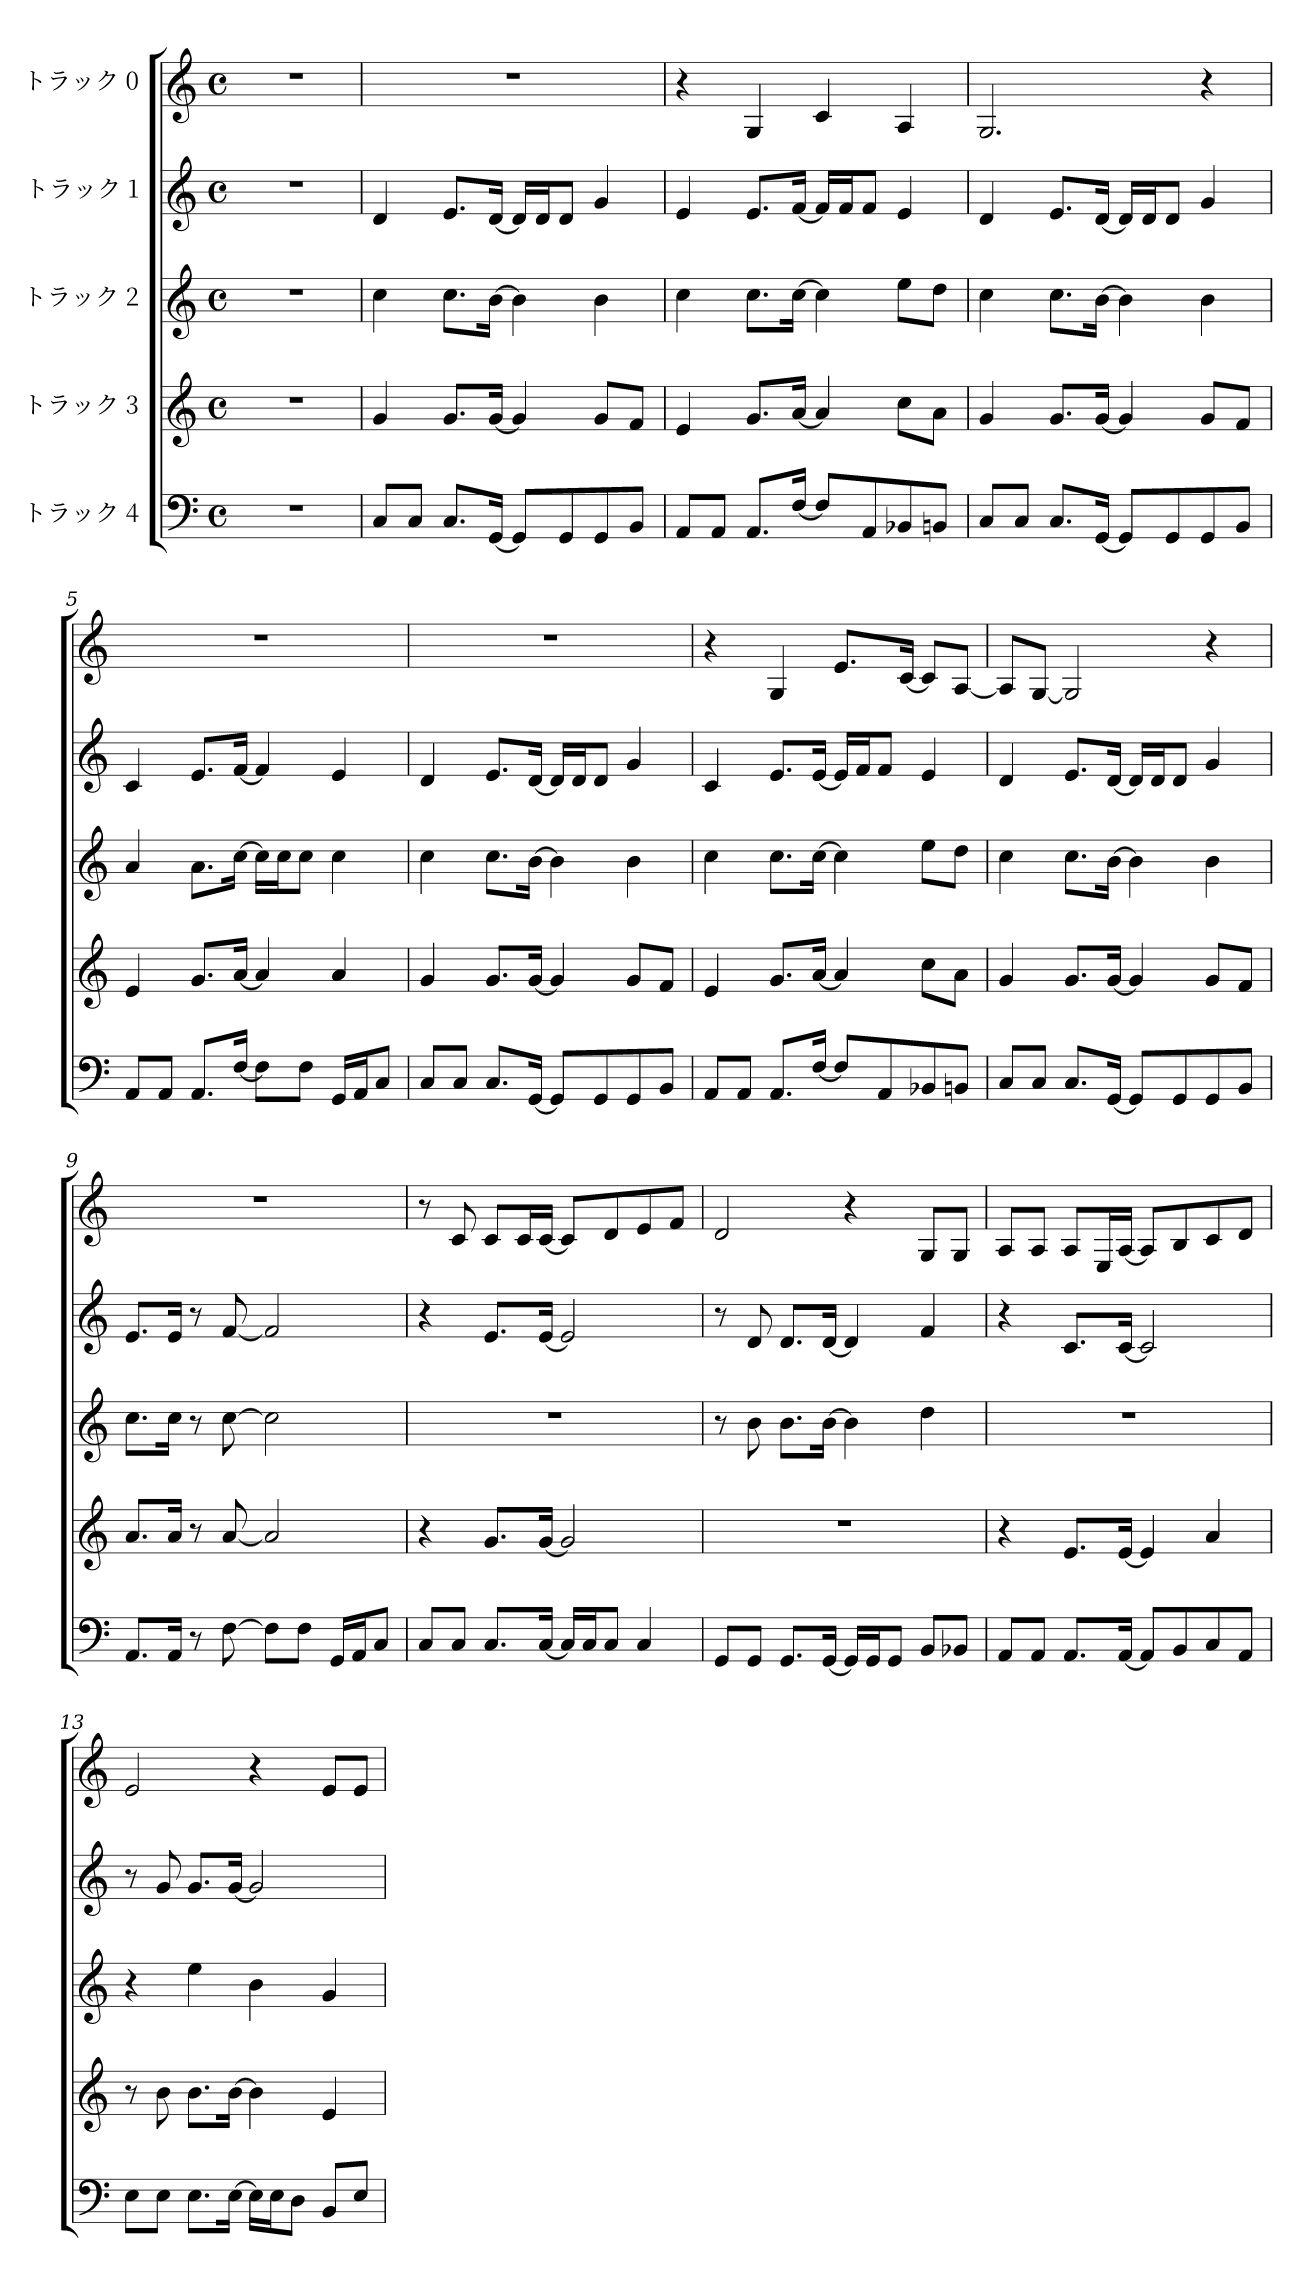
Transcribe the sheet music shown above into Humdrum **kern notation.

**kern	**kern	**kern	**kern	**kern
*part5	*part4	*part3	*part2	*part1
*staff5	*staff4	*staff3	*staff2	*staff1
*I"トラック 4	*I"トラック 3	*I"トラック 2	*I"トラック 1	*I"トラック 0
*clefF4	*clefG2	*clefG2	*clefG2	*clefG2
*k[]	*k[]	*k[]	*k[]	*k[]
*C:	*C:	*C:	*C:	*C:
*M4/4	*M4/4	*M4/4	*M4/4	*M4/4
*met(c)	*met(c)	*met(c)	*met(c)	*met(c)
=1	=1	=1	=1	=1
1r	1r	1r	1r	1r
=2	=2	=2	=2	=2
8C/L	4g/	4cc\	4d/	1r
8C/J	.	.	.	.
8.C/L	8.g/L	8.cc\L	8.e/L	.
[16GG/Jk	[16g/Jk	[16b\Jk	[16d/Jk	.
8GG/L]	4g/]	4b\]	16d/LL]	.
.	.	.	16d/J	.
8GG/	.	.	8d/J	.
8GG/	8g/L	4b\	4g/	.
8BB/J	8f/J	.	.	.
=3	=3	=3	=3	=3
8AA/L	4e/	4cc\	4e/	4r
8AA/J	.	.	.	.
8.AA/L	8.g/L	8.cc\L	8.e/L	4G/
[16F/Jk	[16a/Jk	[16cc\Jk	[16f/Jk	.
8F/L]	4a/]	4cc\]	16f/LL]	4c/
.	.	.	16f/J	.
8AA/	.	.	8f/J	.
8BB-X/	8cc\L	8ee\L	4e/	4A/
8BBn/J	8a\J	8dd\J	.	.
!!LO:LB:g=z
=4	=4	=4	=4	=4
8C/L	4g/	4cc\	4d/	2.G/
8C/J	.	.	.	.
8.C/L	8.g/L	8.cc\L	8.e/L	.
[16GG/Jk	[16g/Jk	[16b\Jk	[16d/Jk	.
8GG/L]	4g/]	4b\]	16d/LL]	.
.	.	.	16d/J	.
8GG/	.	.	8d/J	.
8GG/	8g/L	4b\	4g/	4r
8BB/J	8f/J	.	.	.
=5	=5	=5	=5	=5
8AA/L	4e/	4a/	4c/	1r
8AA/J	.	.	.	.
8.AA/L	8.g/L	8.a\L	8.e/L	.
[16F/Jk	[16a/Jk	[16cc\Jk	[16f/Jk	.
8F\L]	4a/]	16cc\LL]	4f/]	.
.	.	16cc\J	.	.
8F\J	.	8cc\J	.	.
16GG/LL	4a/	4cc\	4e/	.
16AA/J	.	.	.	.
8C/J	.	.	.	.
=6	=6	=6	=6	=6
8C/L	4g/	4cc\	4d/	1r
8C/J	.	.	.	.
8.C/L	8.g/L	8.cc\L	8.e/L	.
[16GG/Jk	[16g/Jk	[16b\Jk	[16d/Jk	.
8GG/L]	4g/]	4b\]	16d/LL]	.
.	.	.	16d/J	.
8GG/	.	.	8d/J	.
8GG/	8g/L	4b\	4g/	.
8BB/J	8f/J	.	.	.
!!LO:PB:g=z
=7	=7	=7	=7	=7
8AA/L	4e/	4cc\	4c/	4r
8AA/J	.	.	.	.
8.AA/L	8.g/L	8.cc\L	8.e/L	4G/
[16F/Jk	[16a/Jk	[16cc\Jk	[16e/Jk	.
8F/L]	4a/]	4cc\]	16e/LL]	8.e/L
.	.	.	16f/J	.
8AA/	.	.	8f/J	.
.	.	.	.	[16c/Jk
8BB-X/	8cc\L	8ee\L	4e/	8c/L]
8BBn/J	8a\J	8dd\J	.	[8A/J
=8	=8	=8	=8	=8
8C/L	4g/	4cc\	4d/	8A/L]
8C/J	.	.	.	[8G/J
8.C/L	8.g/L	8.cc\L	8.e/L	2G/]
[16GG/Jk	[16g/Jk	[16b\Jk	[16d/Jk	.
8GG/L]	4g/]	4b\]	16d/LL]	.
.	.	.	16d/J	.
8GG/	.	.	8d/J	.
8GG/	8g/L	4b\	4g/	4r
8BB/J	8f/J	.	.	.
=9	=9	=9	=9	=9
8.AA/L	8.a/L	8.cc\L	8.e/L	1r
16AA/Jk	16a/Jk	16cc\Jk	16e/Jk	.
8r	8r	8r	8r	.
[8F\	[8a/	[8cc\	[8f/	.
8F\L]	2a/]	2cc\]	2f/]	.
8F\J	.	.	.	.
16GG/LL	.	.	.	.
16AA/J	.	.	.	.
8C/J	.	.	.	.
!!LO:LB:g=z
=10	=10	=10	=10	=10
8C/L	4r	1r	4r	8r
8C/J	.	.	.	8c/
8.C/L	8.g/L	.	8.e/L	8c/L
.	.	.	.	16c/L
[16C/Jk	[16g/Jk	.	[16e/Jk	[16c/JJ
16C/LL]	2g/]	.	2e/]	8c/L]
16C/J	.	.	.	.
8C/J	.	.	.	8d/
4C/	.	.	.	8e/
.	.	.	.	8f/J
=11	=11	=11	=11	=11
8GG/L	1r	8r	8r	2d/
8GG/J	.	8b\	8d/	.
8.GG/L	.	8.b\L	8.d/L	.
[16GG/Jk	.	[16b\Jk	[16d/Jk	.
16GG/LL]	.	4b\]	4d/]	4r
16GG/J	.	.	.	.
8GG/J	.	.	.	.
8BB/L	.	4dd\	4f/	8G/L
8BB-X/J	.	.	.	8G/J
=12	=12	=12	=12	=12
8AA/L	4r	1r	4r	8A/L
8AA/J	.	.	.	8A/J
8.AA/L	8.e/L	.	8.c/L	8A/L
.	.	.	.	16E/L
[16AA/Jk	[16e/Jk	.	[16c/Jk	[16A/JJ
8AA/L]	4e/]	.	2c/]	8A/L]
8BB/	.	.	.	8B/
8C/	4a/	.	.	8c/
8AA/J	.	.	.	8d/J
!!LO:PB:g=z
=13	=13	=13	=13	=13
8E\L	8r	4r	8r	2e/
8E\J	8b\	.	8g/	.
8.E\L	8.b\L	4ee\	8.g/L	.
[16E\Jk	[16b\Jk	.	[16g/Jk	.
16E\LL]	4b\]	4b\	2g/]	4r
16E\J	.	.	.	.
8D\J	.	.	.	.
8BB/L	4e/	4g/	.	8e/L
8E/J	.	.	.	8e/J
=	=	=	=	=
*-	*-	*-	*-	*-
